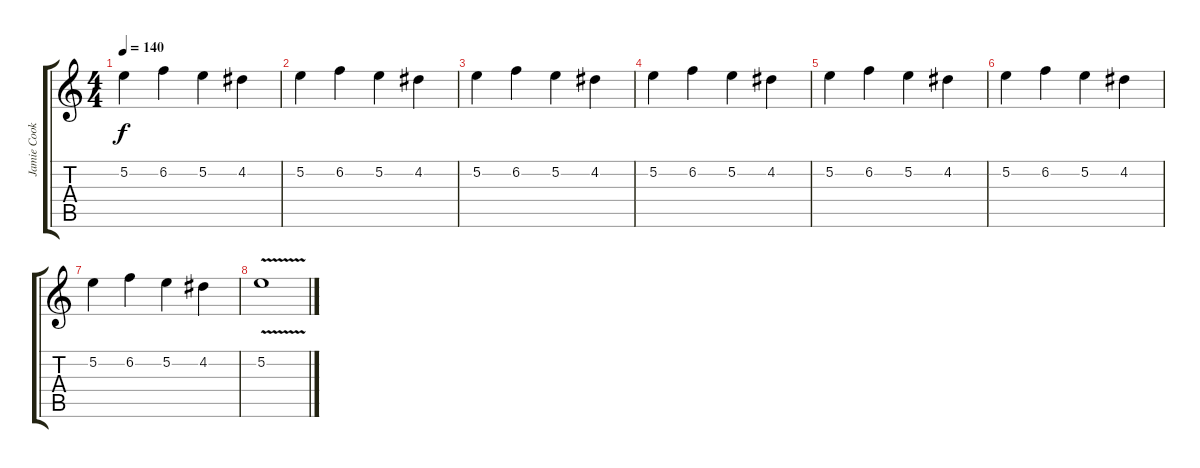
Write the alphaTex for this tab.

\track ("Jamie Cook" "Jamie Cook") {instrument overdrivenguitar}
\staff {score tabs}
\tuning (E4 B3 G3 D3 A2 E2) {hide}
\ts (4 4)
\tempo 140
\clef g2
\ks c
5.2.4{dy f} 6.2.4 5.2.4 4.2.4 |
5.2.4 6.2.4 5.2.4 4.2.4 |
5.2.4 6.2.4 5.2.4 4.2.4 |
5.2.4 6.2.4 5.2.4 4.2.4 |
5.2.4 6.2.4 5.2.4 4.2.4 |
5.2.4 6.2.4 5.2.4 4.2.4 |
5.2.4 6.2.4 5.2.4 4.2.4 |
5.2{v}.1
